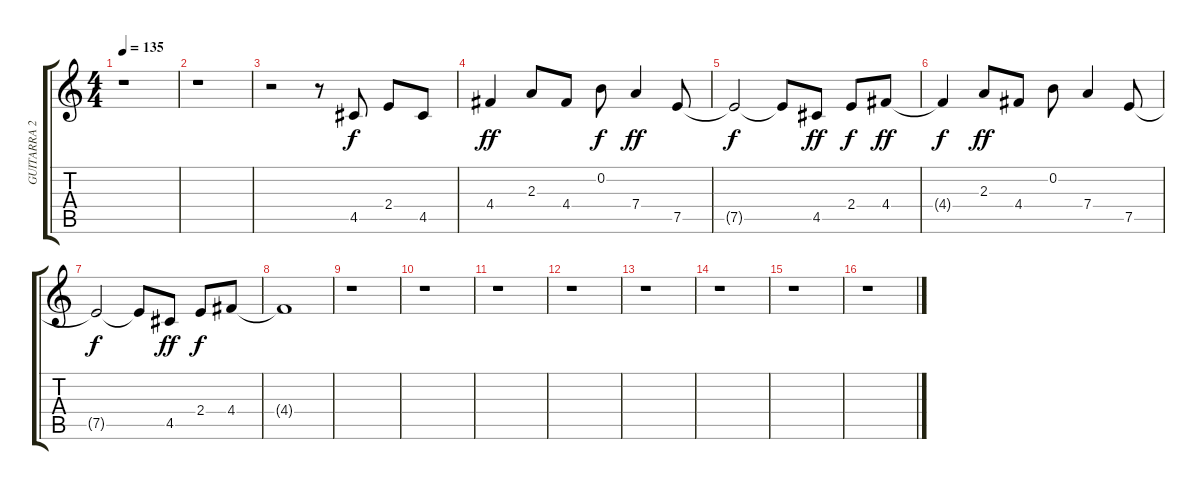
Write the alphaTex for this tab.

\track ("GUITARRA 2" "GUITARRA 2") {instrument overdrivenguitar}
\staff {score tabs}
\tuning (E4 B3 G3 D3 A2 E2) {hide}
\ts (4 4)
\tempo 135
\clef g2
\ks c
r.1{dy f} |
r.1 |
r.2 r.8 4.5.8 2.4.8 4.5.8 |
4.4.4{dy ff} 2.3.8 4.4.8 0.2.8{dy f} 7.4.4{dy ff} 7.5.8 |
7.5{t}.2{dy f} 7.5{t}.8 4.5.8{dy ff} 2.4.8{dy f} 4.4.8{dy ff} |
4.4{t}.4{dy f} 2.3.8{dy ff} 4.4.8 0.2.8 7.4.4 7.5.8 |
7.5{t}.2{dy f} 7.5{t}.8 4.5.8{dy ff} 2.4.8{dy f} 4.4.8 |
4.4{t}.1 |
r.1 |
r.1 |
r.1 |
r.1 |
r.1 |
r.1 |
r.1 |
r.1
